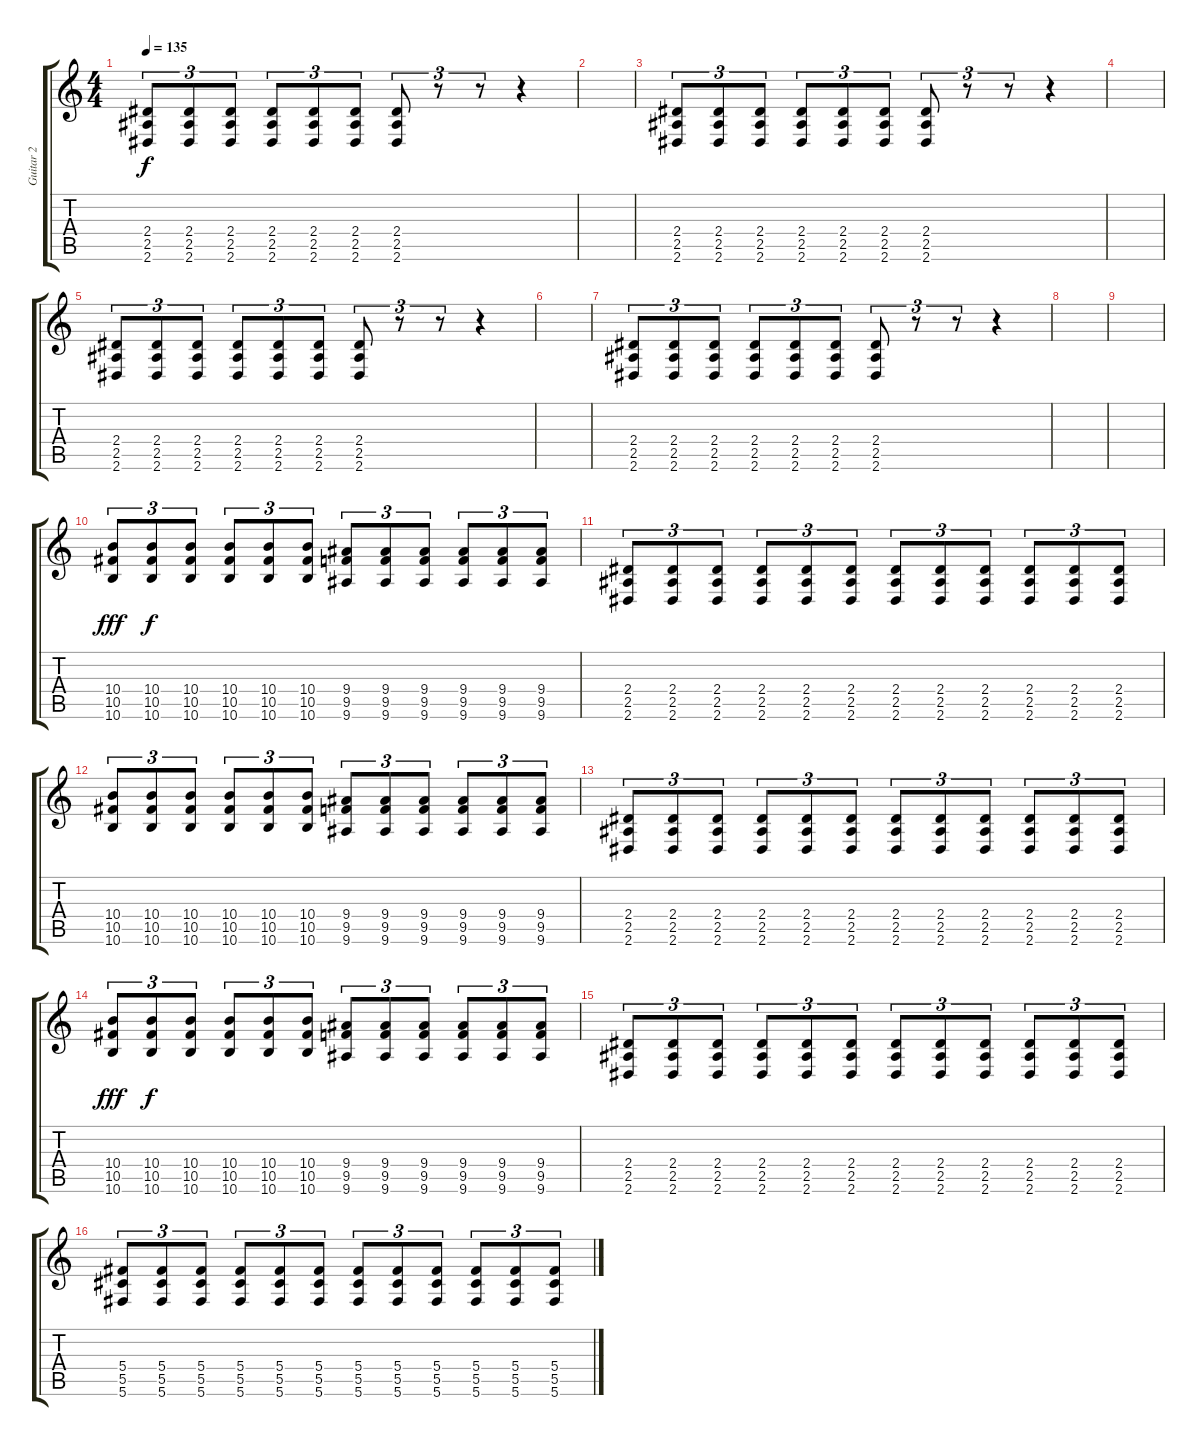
\track ("Guitar 2" "Guitar 2") {instrument overdrivenguitar}
\staff {score tabs}
\tuning (Eb4 Bb3 Gb3 Db3 Ab2 Db2) {hide}
\ts (4 4)
\tempo 135
\clef g2
\ks c
(2.4 2.5 2.6).8{tu (3 2) dy f} (2.4 2.5 2.6).8{tu (3 2)} (2.4 2.5 2.6).8{tu (3 2)} (2.4 2.5 2.6).8{tu (3 2)} (2.4 2.5 2.6).8{tu (3 2)} (2.4 2.5 2.6).8{tu (3 2)} (2.4 2.5 2.6).8{tu (3 2)} r.8{tu (3 2)} r.8{tu (3 2)} r.4 |
|
(2.4 2.5 2.6).8{tu (3 2)} (2.4 2.5 2.6).8{tu (3 2)} (2.4 2.5 2.6).8{tu (3 2)} (2.4 2.5 2.6).8{tu (3 2)} (2.4 2.5 2.6).8{tu (3 2)} (2.4 2.5 2.6).8{tu (3 2)} (2.4 2.5 2.6).8{tu (3 2)} r.8{tu (3 2)} r.8{tu (3 2)} r.4 |
|
(2.4 2.5 2.6).8{tu (3 2)} (2.4 2.5 2.6).8{tu (3 2)} (2.4 2.5 2.6).8{tu (3 2)} (2.4 2.5 2.6).8{tu (3 2)} (2.4 2.5 2.6).8{tu (3 2)} (2.4 2.5 2.6).8{tu (3 2)} (2.4 2.5 2.6).8{tu (3 2)} r.8{tu (3 2)} r.8{tu (3 2)} r.4 |
|
(2.4 2.5 2.6).8{tu (3 2)} (2.4 2.5 2.6).8{tu (3 2)} (2.4 2.5 2.6).8{tu (3 2)} (2.4 2.5 2.6).8{tu (3 2)} (2.4 2.5 2.6).8{tu (3 2)} (2.4 2.5 2.6).8{tu (3 2)} (2.4 2.5 2.6).8{tu (3 2)} r.8{tu (3 2)} r.8{tu (3 2)} r.4 |
|
|
(10.4 10.5 10.6).8{tu (3 2) dy fff} (10.4 10.5 10.6).8{tu (3 2) dy f} (10.4 10.5 10.6).8{tu (3 2)} (10.4 10.5 10.6).8{tu (3 2)} (10.4 10.5 10.6).8{tu (3 2)} (10.4 10.5 10.6).8{tu (3 2)} (9.4 9.5 9.6).8{tu (3 2)} (9.4 9.5 9.6).8{tu (3 2)} (9.4 9.5 9.6).8{tu (3 2)} (9.4 9.5 9.6).8{tu (3 2)} (9.4 9.5 9.6).8{tu (3 2)} (9.4 9.5 9.6).8{tu (3 2)} |
(2.4 2.5 2.6).8{tu (3 2)} (2.4 2.5 2.6).8{tu (3 2)} (2.4 2.5 2.6).8{tu (3 2)} (2.4 2.5 2.6).8{tu (3 2)} (2.4 2.5 2.6).8{tu (3 2)} (2.4 2.5 2.6).8{tu (3 2)} (2.4 2.5 2.6).8{tu (3 2)} (2.4 2.5 2.6).8{tu (3 2)} (2.4 2.5 2.6).8{tu (3 2)} (2.4 2.5 2.6).8{tu (3 2)} (2.4 2.5 2.6).8{tu (3 2)} (2.4 2.5 2.6).8{tu (3 2)} |
(10.4 10.5 10.6).8{tu (3 2)} (10.4 10.5 10.6).8{tu (3 2)} (10.4 10.5 10.6).8{tu (3 2)} (10.4 10.5 10.6).8{tu (3 2)} (10.4 10.5 10.6).8{tu (3 2)} (10.4 10.5 10.6).8{tu (3 2)} (9.4 9.5 9.6).8{tu (3 2)} (9.4 9.5 9.6).8{tu (3 2)} (9.4 9.5 9.6).8{tu (3 2)} (9.4 9.5 9.6).8{tu (3 2)} (9.4 9.5 9.6).8{tu (3 2)} (9.4 9.5 9.6).8{tu (3 2)} |
(2.4 2.5 2.6).8{tu (3 2)} (2.4 2.5 2.6).8{tu (3 2)} (2.4 2.5 2.6).8{tu (3 2)} (2.4 2.5 2.6).8{tu (3 2)} (2.4 2.5 2.6).8{tu (3 2)} (2.4 2.5 2.6).8{tu (3 2)} (2.4 2.5 2.6).8{tu (3 2)} (2.4 2.5 2.6).8{tu (3 2)} (2.4 2.5 2.6).8{tu (3 2)} (2.4 2.5 2.6).8{tu (3 2)} (2.4 2.5 2.6).8{tu (3 2)} (2.4 2.5 2.6).8{tu (3 2)} |
(10.4 10.5 10.6).8{tu (3 2) dy fff} (10.4 10.5 10.6).8{tu (3 2) dy f} (10.4 10.5 10.6).8{tu (3 2)} (10.4 10.5 10.6).8{tu (3 2)} (10.4 10.5 10.6).8{tu (3 2)} (10.4 10.5 10.6).8{tu (3 2)} (9.4 9.5 9.6).8{tu (3 2)} (9.4 9.5 9.6).8{tu (3 2)} (9.4 9.5 9.6).8{tu (3 2)} (9.4 9.5 9.6).8{tu (3 2)} (9.4 9.5 9.6).8{tu (3 2)} (9.4 9.5 9.6).8{tu (3 2)} |
(2.4 2.5 2.6).8{tu (3 2)} (2.4 2.5 2.6).8{tu (3 2)} (2.4 2.5 2.6).8{tu (3 2)} (2.4 2.5 2.6).8{tu (3 2)} (2.4 2.5 2.6).8{tu (3 2)} (2.4 2.5 2.6).8{tu (3 2)} (2.4 2.5 2.6).8{tu (3 2)} (2.4 2.5 2.6).8{tu (3 2)} (2.4 2.5 2.6).8{tu (3 2)} (2.4 2.5 2.6).8{tu (3 2)} (2.4 2.5 2.6).8{tu (3 2)} (2.4 2.5 2.6).8{tu (3 2)} |
(5.4 5.5 5.6).8{tu (3 2)} (5.4 5.5 5.6).8{tu (3 2)} (5.4 5.5 5.6).8{tu (3 2)} (5.4 5.5 5.6).8{tu (3 2)} (5.4 5.5 5.6).8{tu (3 2)} (5.4 5.5 5.6).8{tu (3 2)} (5.4 5.5 5.6).8{tu (3 2)} (5.4 5.5 5.6).8{tu (3 2)} (5.4 5.5 5.6).8{tu (3 2)} (5.4 5.5 5.6).8{tu (3 2)} (5.4 5.5 5.6).8{tu (3 2)} (5.4 5.5 5.6).8{tu (3 2)}
